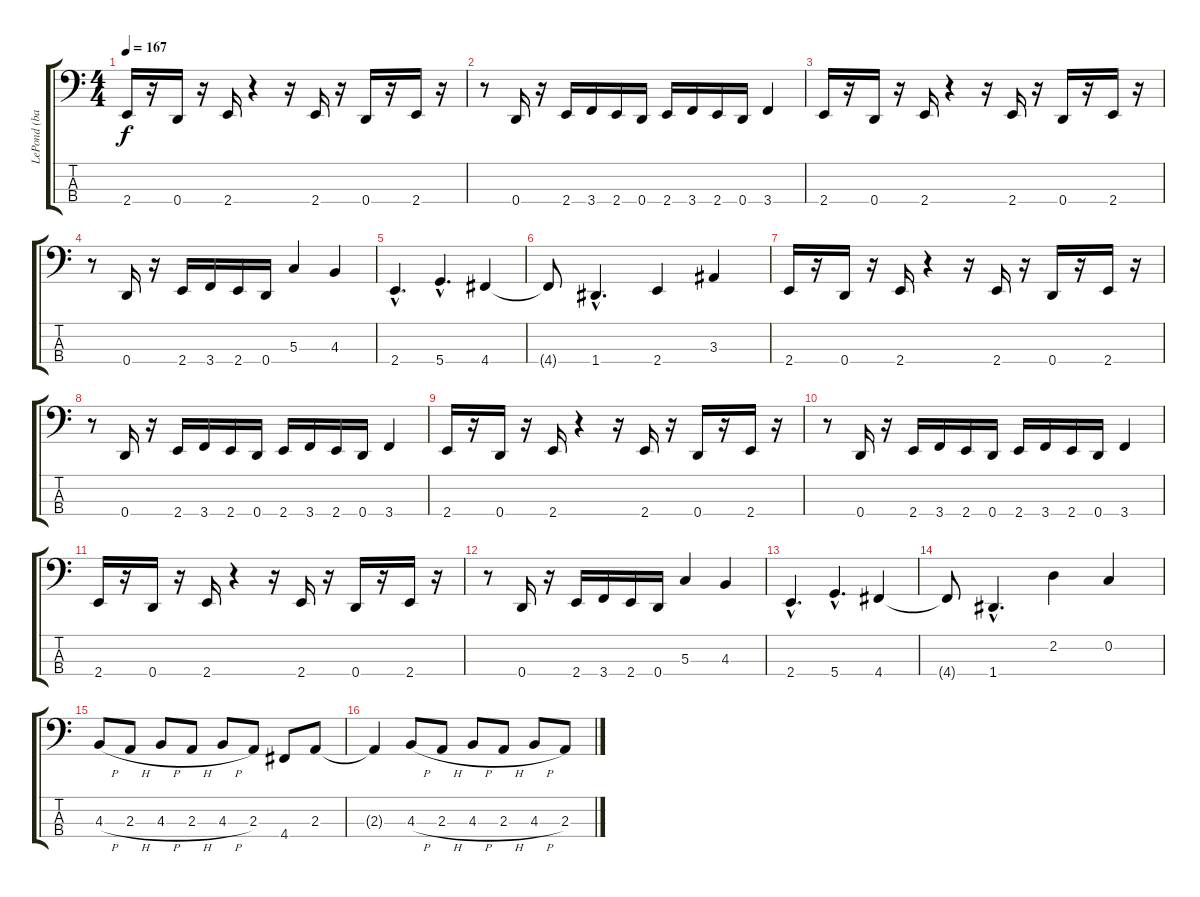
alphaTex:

\track ("LePond (bass)" "LePond (ba") {instrument electricbassfinger}
\staff {score tabs}
\tuning (F2 C2 G1 D1) {hide}
\ts (4 4)
\tempo 167
\clef f4
\ks c
2.4.16{dy f} r.16 0.4.16 r.16 2.4.16 r.4 r.16 2.4.16 r.16 0.4.16 r.16 2.4.16 r.16 |
r.8 0.4.16 r.16 2.4.16 3.4.16 2.4.16 0.4.16 2.4.16 3.4.16 2.4.16 0.4.16 3.4.4 |
2.4.16 r.16 0.4.16 r.16 2.4.16 r.4 r.16 2.4.16 r.16 0.4.16 r.16 2.4.16 r.16 |
r.8 0.4.16 r.16 2.4.16 3.4.16 2.4.16 0.4.16 5.3.4 4.3.4 |
2.4{hac}.4{d} 5.4{hac}.4{d} 4.4.4 |
4.4{t}.8 1.4{hac}.4{d} 2.4.4 3.3.4 |
2.4.16 r.16 0.4.16 r.16 2.4.16 r.4 r.16 2.4.16 r.16 0.4.16 r.16 2.4.16 r.16 |
r.8 0.4.16 r.16 2.4.16 3.4.16 2.4.16 0.4.16 2.4.16 3.4.16 2.4.16 0.4.16 3.4.4 |
2.4.16 r.16 0.4.16 r.16 2.4.16 r.4 r.16 2.4.16 r.16 0.4.16 r.16 2.4.16 r.16 |
r.8 0.4.16 r.16 2.4.16 3.4.16 2.4.16 0.4.16 2.4.16 3.4.16 2.4.16 0.4.16 3.4.4 |
2.4.16 r.16 0.4.16 r.16 2.4.16 r.4 r.16 2.4.16 r.16 0.4.16 r.16 2.4.16 r.16 |
r.8 0.4.16 r.16 2.4.16 3.4.16 2.4.16 0.4.16 5.3.4 4.3.4 |
2.4{hac}.4{d} 5.4{hac}.4{d} 4.4.4 |
4.4{t}.8 1.4{hac}.4{d} 2.2.4 0.2.4 |
4.3{h}.8 2.3{h}.8 4.3{h}.8 2.3{h}.8 4.3{h}.8 2.3.8 4.4.8 2.3.8 |
2.3{t}.4 4.3{h}.8 2.3{h}.8 4.3{h}.8 2.3{h}.8 4.3{h}.8 2.3.8
